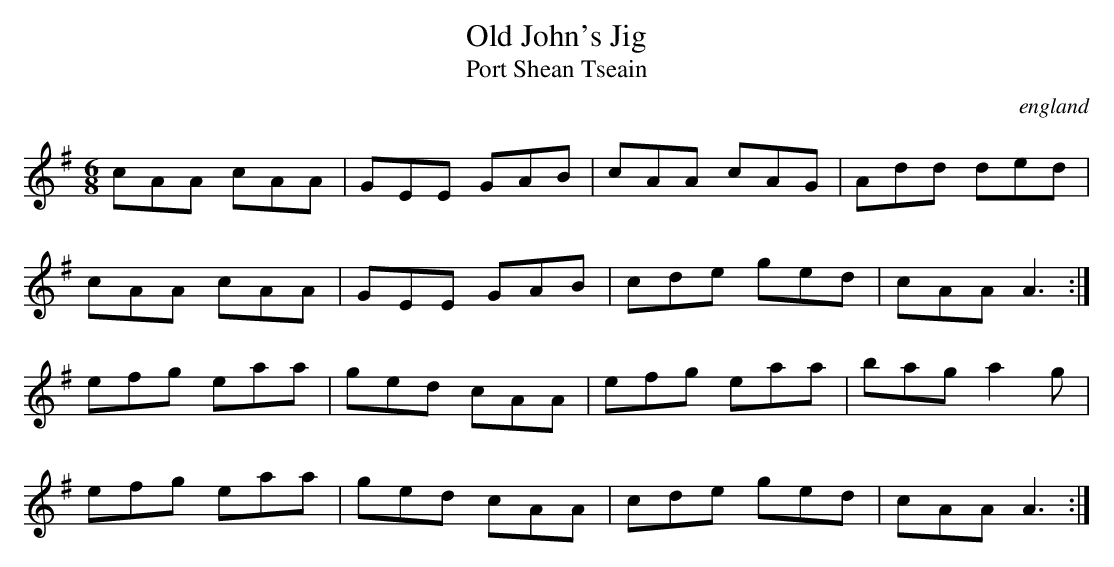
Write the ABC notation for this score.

X:1
T:Old John's Jig
T:Port Shean Tseain
O:england
M:6/8
L:1/8
K:ADor
cAA cAA|GEE GAB|cAA cAG|Add ded|
cAA cAA|GEE GAB|cde ged|cAA A3:|
efg eaa|ged cAA|efg eaa|bag a2g|
efg eaa|ged cAA|cde ged|cAA A3:|
